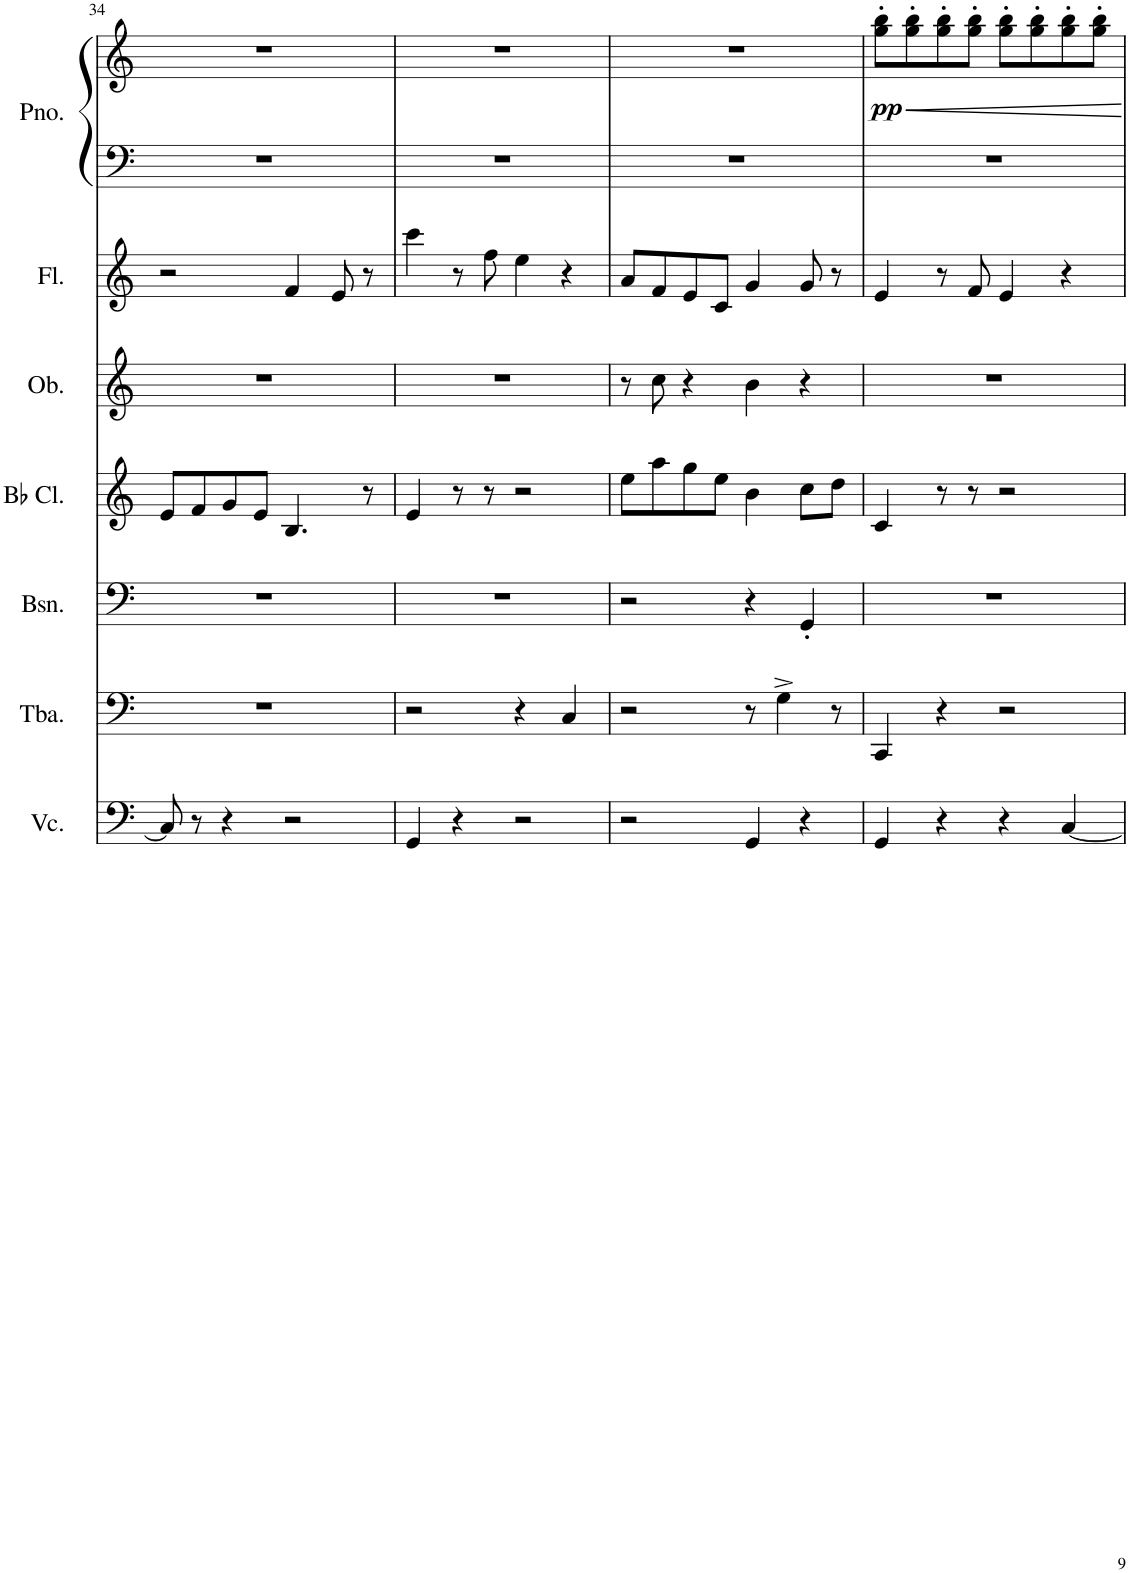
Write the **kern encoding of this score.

**kern	**kern	**kern	**kern	**kern	**kern	**kern	**kern	**dynam
*part7	*part6	*part5	*part4	*part3	*part2	*part1	*part1	*part1
*staff8	*staff7	*staff6	*staff5	*staff4	*staff3	*staff2	*staff1	*staff1/2
*I"Violoncello	*I"Tuba	*I"Bassoon	*I"Bb Clarinet	*I"Oboe	*I"Flute	*I"Piano	*	*
*I'Vc.	*I'Tba.	*I'Bsn.	*I'Bb Cl.	*I'Ob.	*I'Fl.	*I'Pno.	*	*
!!LO:PB:g=z
*clefF4	*clefF4	*clefF4	*clefG2	*clefG2	*clefG2	*clefF4	*clefG2	*
*	*	*	*ITrd1c2	*	*	*	*	*
*k[]	*k[]	*k[]	*k[]	*k[]	*k[]	*k[]	*k[]	*
*M4/4	*M4/4	*M4/4	*M4/4	*M4/4	*M4/4	*M4/4	*M4/4	*
=34	=34	=34	=34	=34	=34	=34	=34	=34
8C/]	1r	1r	8e/L	1r	2r	1r	1r	.
8r	.	.	8f/	.	.	.	.	.
4r	.	.	8g/	.	.	.	.	.
.	.	.	8e/J	.	.	.	.	.
2r	.	.	4.B/	.	4f/	.	.	.
.	.	.	.	.	8e/	.	.	.
.	.	.	8r	.	8r	.	.	.
=35	=35	=35	=35	=35	=35	=35	=35	=35
4GG/	2r	1r	4e/	1r	4ccc\	1r	1r	.
4r	.	.	8r	.	8r	.	.	.
.	.	.	8r	.	8ff\	.	.	.
2r	4r	.	2r	.	4ee\	.	.	.
.	4C/	.	.	.	4r	.	.	.
=36	=36	=36	=36	=36	=36	=36	=36	=36
2r	2r	2r	8ee\L	8r	8a/L	1r	1r	.
.	.	.	8aa\	8cc\	8f/	.	.	.
.	.	.	8gg\	4r	8e/	.	.	.
.	.	.	8ee\J	.	8c/J	.	.	.
4GG/	8r	4r	4b\	4b\	4g/	.	.	.
.	4G^\	.	.	.	.	.	.	.
4r	.	4GG'/	8cc\L	4r	8g/	.	.	.
.	8r	.	8dd\J	.	8r	.	.	.
=37	=37	=37	=37	=37	=37	=37	=37	=37
!	!	!	!	!	!	!	!	!LO:DY:b
4GG/	4CC/	1r	4c/	1r	4e/	1r	8gg\' 8bb\'L	pp
.	.	.	.	.	.	.	8gg\' 8bb\'	.
4r	4r	.	8r	.	8r	.	8gg\' 8bb\'	.
.	.	.	8r	.	8f/	.	8gg\' 8bb\'J	.
4r	2r	.	2r	.	4e/	.	8gg\' 8bb\'L	.
.	.	.	.	.	.	.	8gg\' 8bb\'	.
[4C/	.	.	.	.	4r	.	8gg\' 8bb\'	.
.	.	.	.	.	.	.	8gg\' 8bb\'J	.
=	=	=	=	=	=	=	=	=
*-	*-	*-	*-	*-	*-	*-	*-	*-
